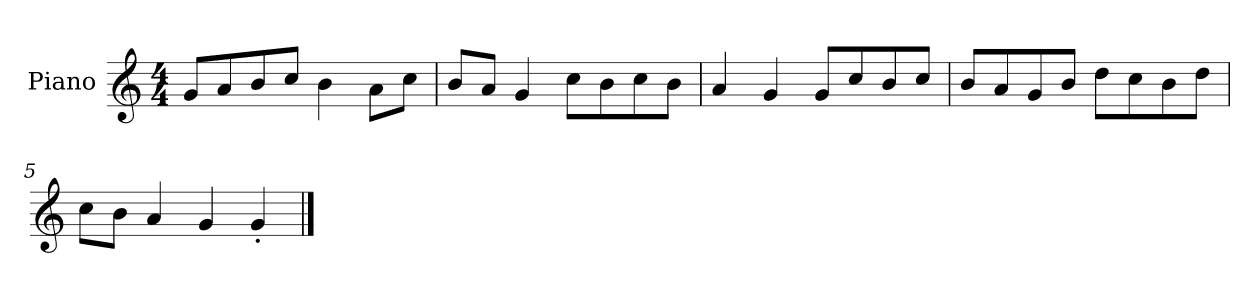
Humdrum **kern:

**kern
*part1
*staff1
*I"Piano
*I'P-no
*clefG2
*k[]
*M4/4
*MM90
=1
8g/L
8a/
8b/
8cc/J
4b\
8a\L
8cc\J
=2
8b/L
8a/J
4g/
8cc\L
8b\
8cc\
8b\J
=3
4a/
4g/
8g/L
8cc/
8b/
8cc/J
=4
8b/L
8a/
8g/
8b/J
8dd\L
8cc\
8b\
8dd\J
=5
8cc\L
8b\J
4a/
4g/
4g'/
==
*-
